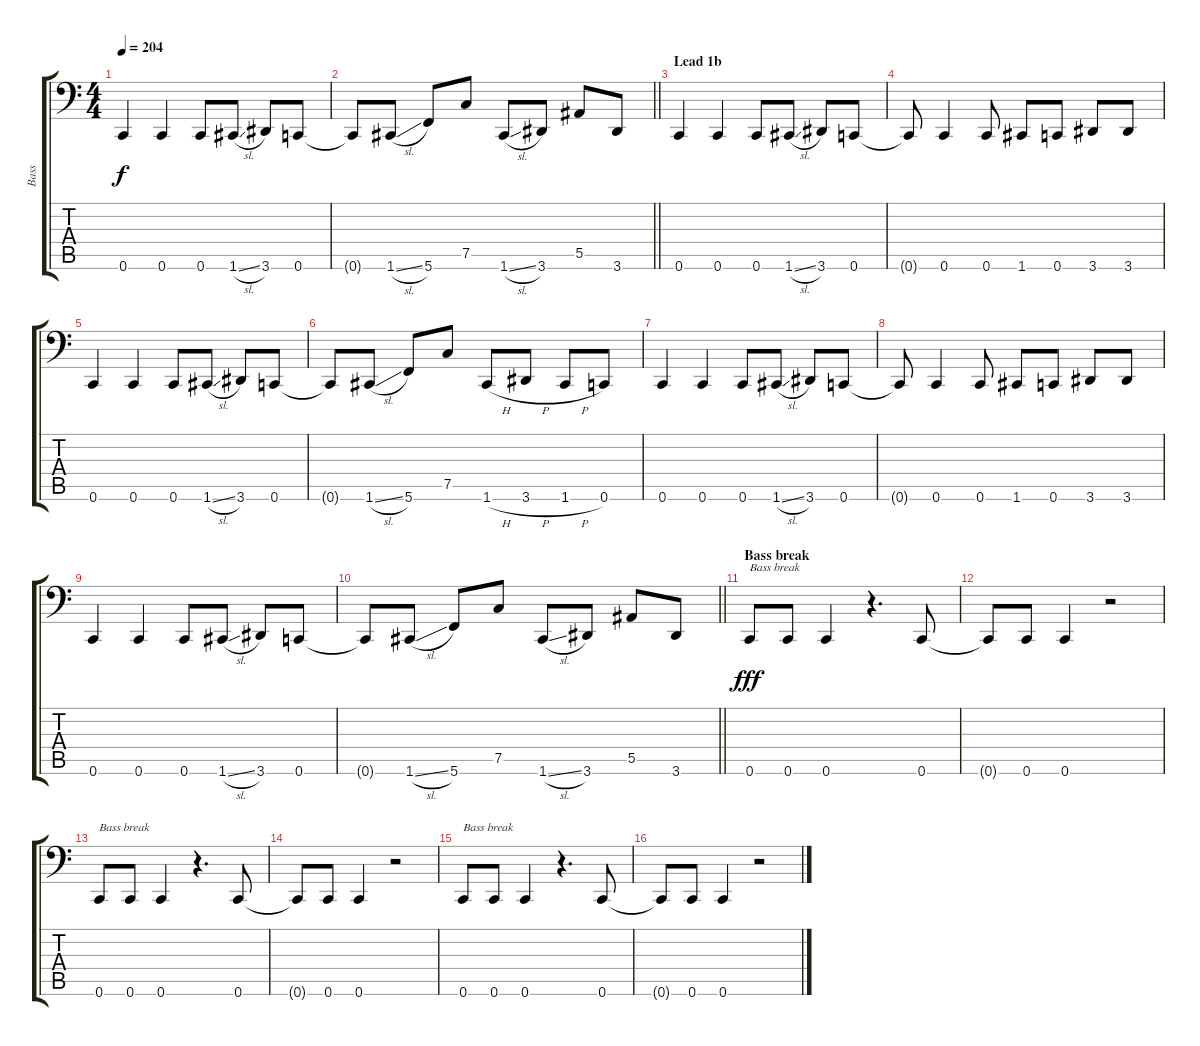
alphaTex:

\track ("Bass" "Bass") {instrument electricbasspick}
\staff {score tabs}
\tuning (C3 G2 Eb2 Bb1 F1 C1) {hide}
\ts (4 4)
\tempo 204
\clef f4
\ks c
0.6.4{dy f} 0.6.4 0.6.8 1.6{sl}.8 3.6.8 0.6.8 |
\barLineRight lightlight
0.6{t}.8 1.6{sl}.8 5.6.8 7.5.8 1.6{sl}.8 3.6.8 5.5.8 3.6.8 |
\section ("" "Lead 1b")
0.6.4 0.6.4 0.6.8 1.6{sl}.8 3.6.8 0.6.8 |
0.6{t}.8 0.6.4 0.6.8 1.6.8 0.6.8 3.6.8 3.6.8 |
0.6.4 0.6.4 0.6.8 1.6{sl}.8 3.6.8 0.6.8 |
0.6{t}.8 1.6{sl}.8 5.6.8 7.5.8 1.6{h}.8 3.6{h}.8 1.6{h}.8 0.6.8 |
0.6.4 0.6.4 0.6.8 1.6{sl}.8 3.6.8 0.6.8 |
0.6{t}.8 0.6.4 0.6.8 1.6.8 0.6.8 3.6.8 3.6.8 |
0.6.4 0.6.4 0.6.8 1.6{sl}.8 3.6.8 0.6.8 |
\barLineRight lightlight
0.6{t}.8 1.6{sl}.8 5.6.8 7.5.8 1.6{sl}.8 3.6.8 5.5.8 3.6.8 |
\section ("" "Bass break")
0.6.8{txt "Bass break" dy fff instrument slapbass2} 0.6.8 0.6.4 r.4{d} 0.6.8 |
0.6{t}.8 0.6.8 0.6.4 r.2 |
0.6.8{txt "Bass break"} 0.6.8 0.6.4 r.4{d} 0.6.8 |
0.6{t}.8 0.6.8 0.6.4 r.2 |
0.6.8{txt "Bass break"} 0.6.8 0.6.4 r.4{d} 0.6.8 |
0.6{t}.8 0.6.8 0.6.4 r.2
